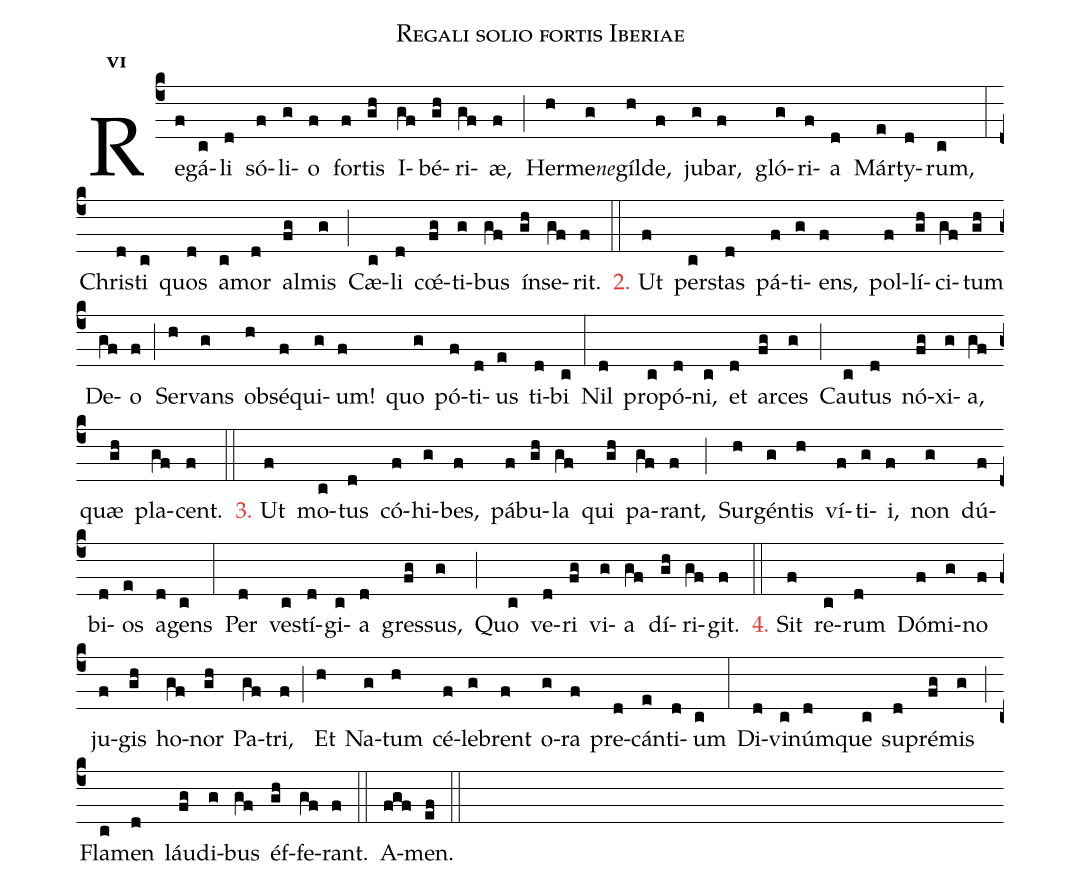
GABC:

name:Regali solio fortis Iberiae;
office-part:hy;
mode:6;
%%
initial-style: 1;
name: Regali solio fortis Iberiae;
mode: 6;
office-part: Responsorium;
annotation: Resp.;
annotation: vi;
nabc-lines: 1;
%%
(c4) Re(f)gá(c)li(d) só(f)li(g)o(f) for(f)tis(gh) I(gf)bé(gh)ri(gf)æ,(f) (;)
Her(h)me<e>ne</e>(g)gíl(h)de,(f) ju(g)bar,(f) gló(g)ri(f)a(d) Már(e)ty(d)rum,(c) (:)
Chris(d)ti(c) quos(d) a(c)mor(d) al(fg)mis(g) (;)
Cæ(c)li(d) cœ́(fg)ti(g)bus(gf) ín(gh)se(gf)rit.(f) (::)

<c>2.</c> Ut(f) per(c)stas(d) pá(f)ti(g)ens,(f) pol(f)lí(gh)ci(gf)tum(gh) De(gf)o(f) (;)
Ser(h)vans(g) ob(h)sé(f)qui(g)um!(f) quo(g) pó(f)ti(d)us(e) ti(d)bi(c) (:)
Nil(d) pro(c)pó(d)ni,(c) et(d) ar(fg)ces(g) (;)
Cau(c)tus(d) nó(fg)xi(g)a,(gf) quæ(gh) pla(gf)cent.(f) (::)

<c>3.</c> Ut(f) mo(c)tus(d) có(f)hi(g)bes,(f) pá(f)bu(gh)la(gf) qui(gh) pa(gf)rant,(f) (;)
Sur(h)gén(g)tis(h) ví(f)ti(g)i,(f) non(g) dú(f)bi(d)os(e) a(d)gens(c) (:)
Per(d) ves(c)tí(d)gi(c)a(d) gres(fg)sus,(g) (;)
Quo(c) ve(d)ri(fg) vi(g)a(gf) dí(gh)ri(gf)git.(f) (::)

<c>4.</c> Sit(f) re(c)rum(d) Dó(f)mi(g)no(f) ju(f)gis(gh) ho(gf)nor(gh) Pa(gf)tri,(f) (;)
Et(h) Na(g)tum(h) cé(f)le(g)brent(f) o(g)ra(f) pre(d)cán(e)ti(d)um(c) (:)
Di(d)vi(c)núm(d)que(c) su(d)pré(fg)mis(g) (;)
Fla(c)men(d) láu(fg)di(g)bus(gf) éf(gh)fe(gf)rant.(f) (::)
A(fgf)men.(ef) (::)
